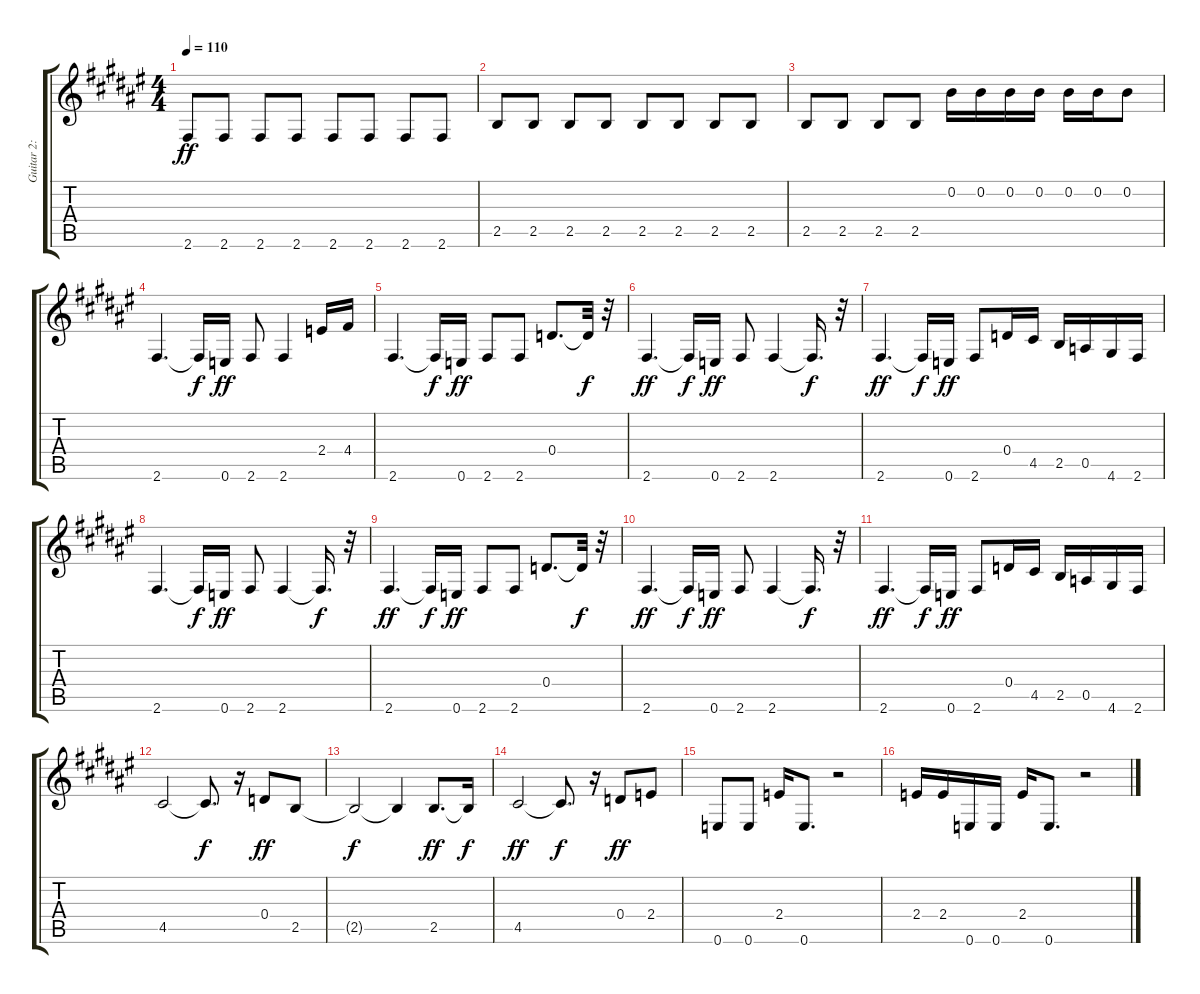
\track ("Guitar 2: Tim Pierce" "Guitar 2: ") {instrument electricguitarjazz}
\staff {score tabs}
\tuning (E4 B3 G3 D3 A2 E2) {hide}
\ts (4 4)
\tempo 110
\clef g2
\ks f#
2.6.8{dy ff} 2.6.8 2.6.8 2.6.8 2.6.8 2.6.8 2.6.8 2.6.8 |
2.5.8 2.5.8 2.5.8 2.5.8 2.5.8 2.5.8 2.5.8 2.5.8 |
2.5.8 2.5.8 2.5.8 2.5.8 0.2.16 0.2.16 0.2.16 0.2.16 0.2.16 0.2.16 0.2.8 |
2.6.4{d} 2.6{t}.16{dy f} 0.6.16{dy ff} 2.6.8 2.6.4 2.4.16 4.4.16 |
2.6.4{d} 2.6{t}.16{dy f} 0.6.16{dy ff} 2.6.8 2.6.8 0.4.8{d} 0.4{t}.32{dy f} r.32 |
2.6.4{d dy ff} 2.6{t}.16{dy f} 0.6.16{dy ff} 2.6.8 2.6.4 2.6{t}.16{d dy f} r.32 |
2.6.4{d dy ff} 2.6{t}.16{dy f} 0.6.16{dy ff} 2.6.8 0.4.16 4.5.16 2.5.16 0.5.16 4.6.16 2.6.16 |
2.6.4{d} 2.6{t}.16{dy f} 0.6.16{dy ff} 2.6.8 2.6.4 2.6{t}.16{d dy f} r.32 |
2.6.4{d dy ff} 2.6{t}.16{dy f} 0.6.16{dy ff} 2.6.8 2.6.8 0.4.8{d} 0.4{t}.32{dy f} r.32 |
2.6.4{d dy ff} 2.6{t}.16{dy f} 0.6.16{dy ff} 2.6.8 2.6.4 2.6{t}.16{d dy f} r.32 |
2.6.4{d dy ff} 2.6{t}.16{dy f} 0.6.16{dy ff} 2.6.8 0.4.16 4.5.16 2.5.16 0.5.16 4.6.16 2.6.16 |
4.5.2 4.5{t}.8{d dy f} r.16 0.4.8{dy ff} 2.5.8 |
2.5{t}.2{dy f} 2.5{t}.4 2.5.8{d dy ff} 2.5{t}.16{dy f} |
4.5.2{dy ff} 4.5{t}.8{d dy f} r.16 0.4.8{dy ff} 2.4.8 |
0.6.8 0.6.8 2.4.16 0.6.8{d} r.2 |
2.4.16 2.4.16 0.6.16 0.6.16 2.4.16 0.6.8{d} r.2
